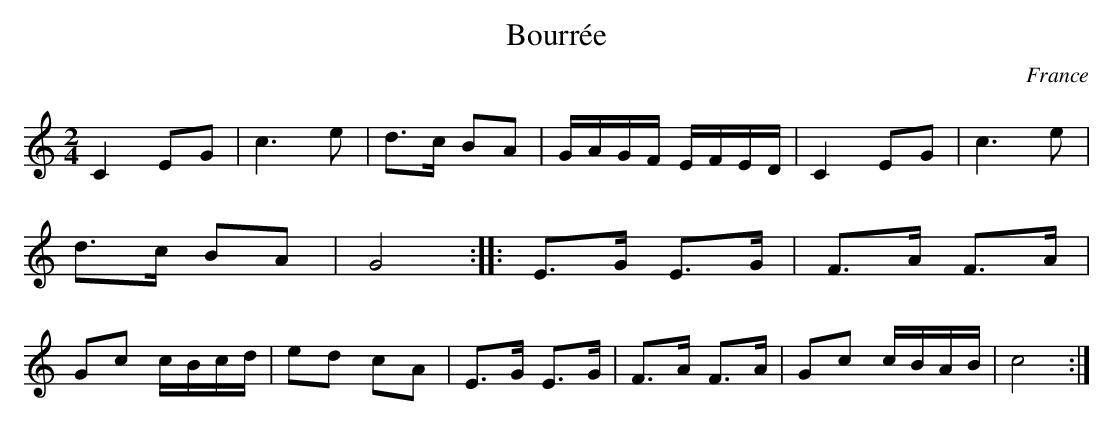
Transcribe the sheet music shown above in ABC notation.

X:1
T:Bourr\'ee
O:France
M:2/4
K:C
C4E2G2|c6e2|d3c B2A2|GAGF EFED|\
C4E2G2|c6e2|d3c B2A2|G8::\
E3G E3G|F3A F3A|G2c2 cBcd|e2d2 c2A2|\
E3G E3G|F3A F3A|G2c2 cBAB|c8:|
